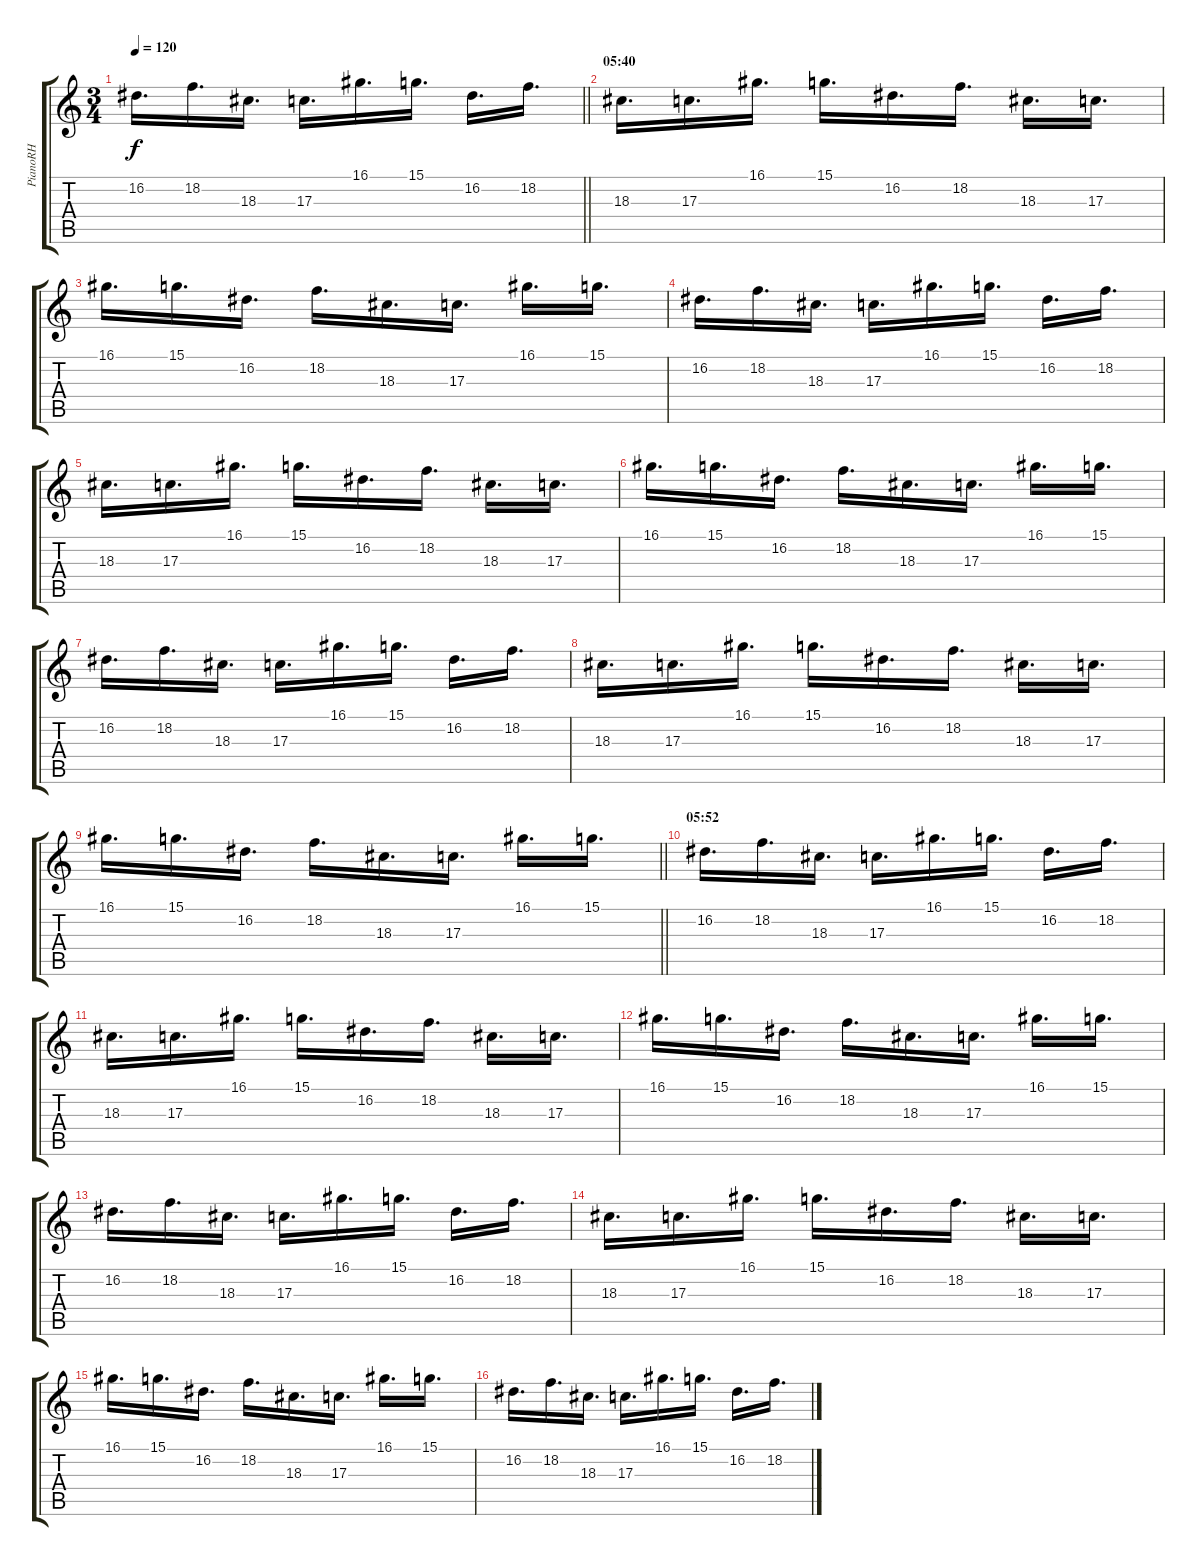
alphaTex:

\track ("PianoRH" "PianoRH") {instrument brightacousticpiano}
\staff {score tabs}
\tuning (E4 B3 G3 D3 A2 E2) {hide}
\ts (3 4)
\tempo 120
\clef g2
\barLineRight lightlight
\ks c
16.2.16{d dy f} 18.2.16{d} 18.3.16{d} 17.3.16{d} 16.1.16{d} 15.1.16{d} 16.2.16{d} 18.2.16{d} |
\section ("" "05:40")
18.3.16{d} 17.3.16{d} 16.1.16{d} 15.1.16{d} 16.2.16{d} 18.2.16{d} 18.3.16{d} 17.3.16{d} |
16.1.16{d} 15.1.16{d} 16.2.16{d} 18.2.16{d} 18.3.16{d} 17.3.16{d} 16.1.16{d} 15.1.16{d} |
16.2.16{d} 18.2.16{d} 18.3.16{d} 17.3.16{d} 16.1.16{d} 15.1.16{d} 16.2.16{d} 18.2.16{d} |
18.3.16{d} 17.3.16{d} 16.1.16{d} 15.1.16{d} 16.2.16{d} 18.2.16{d} 18.3.16{d} 17.3.16{d} |
16.1.16{d} 15.1.16{d} 16.2.16{d} 18.2.16{d} 18.3.16{d} 17.3.16{d} 16.1.16{d} 15.1.16{d} |
16.2.16{d} 18.2.16{d} 18.3.16{d} 17.3.16{d} 16.1.16{d} 15.1.16{d} 16.2.16{d} 18.2.16{d} |
18.3.16{d} 17.3.16{d} 16.1.16{d} 15.1.16{d} 16.2.16{d} 18.2.16{d} 18.3.16{d} 17.3.16{d} |
\barLineRight lightlight
16.1.16{d} 15.1.16{d} 16.2.16{d} 18.2.16{d} 18.3.16{d} 17.3.16{d} 16.1.16{d} 15.1.16{d} |
\section ("" "05:52")
16.2.16{d} 18.2.16{d} 18.3.16{d} 17.3.16{d} 16.1.16{d} 15.1.16{d} 16.2.16{d} 18.2.16{d} |
18.3.16{d} 17.3.16{d} 16.1.16{d} 15.1.16{d} 16.2.16{d} 18.2.16{d} 18.3.16{d} 17.3.16{d} |
16.1.16{d} 15.1.16{d} 16.2.16{d} 18.2.16{d} 18.3.16{d} 17.3.16{d} 16.1.16{d} 15.1.16{d} |
16.2.16{d} 18.2.16{d} 18.3.16{d} 17.3.16{d} 16.1.16{d} 15.1.16{d} 16.2.16{d} 18.2.16{d} |
18.3.16{d} 17.3.16{d} 16.1.16{d} 15.1.16{d} 16.2.16{d} 18.2.16{d} 18.3.16{d} 17.3.16{d} |
16.1.16{d} 15.1.16{d} 16.2.16{d} 18.2.16{d} 18.3.16{d} 17.3.16{d} 16.1.16{d} 15.1.16{d} |
16.2.16{d} 18.2.16{d} 18.3.16{d} 17.3.16{d} 16.1.16{d} 15.1.16{d} 16.2.16{d} 18.2.16{d}
